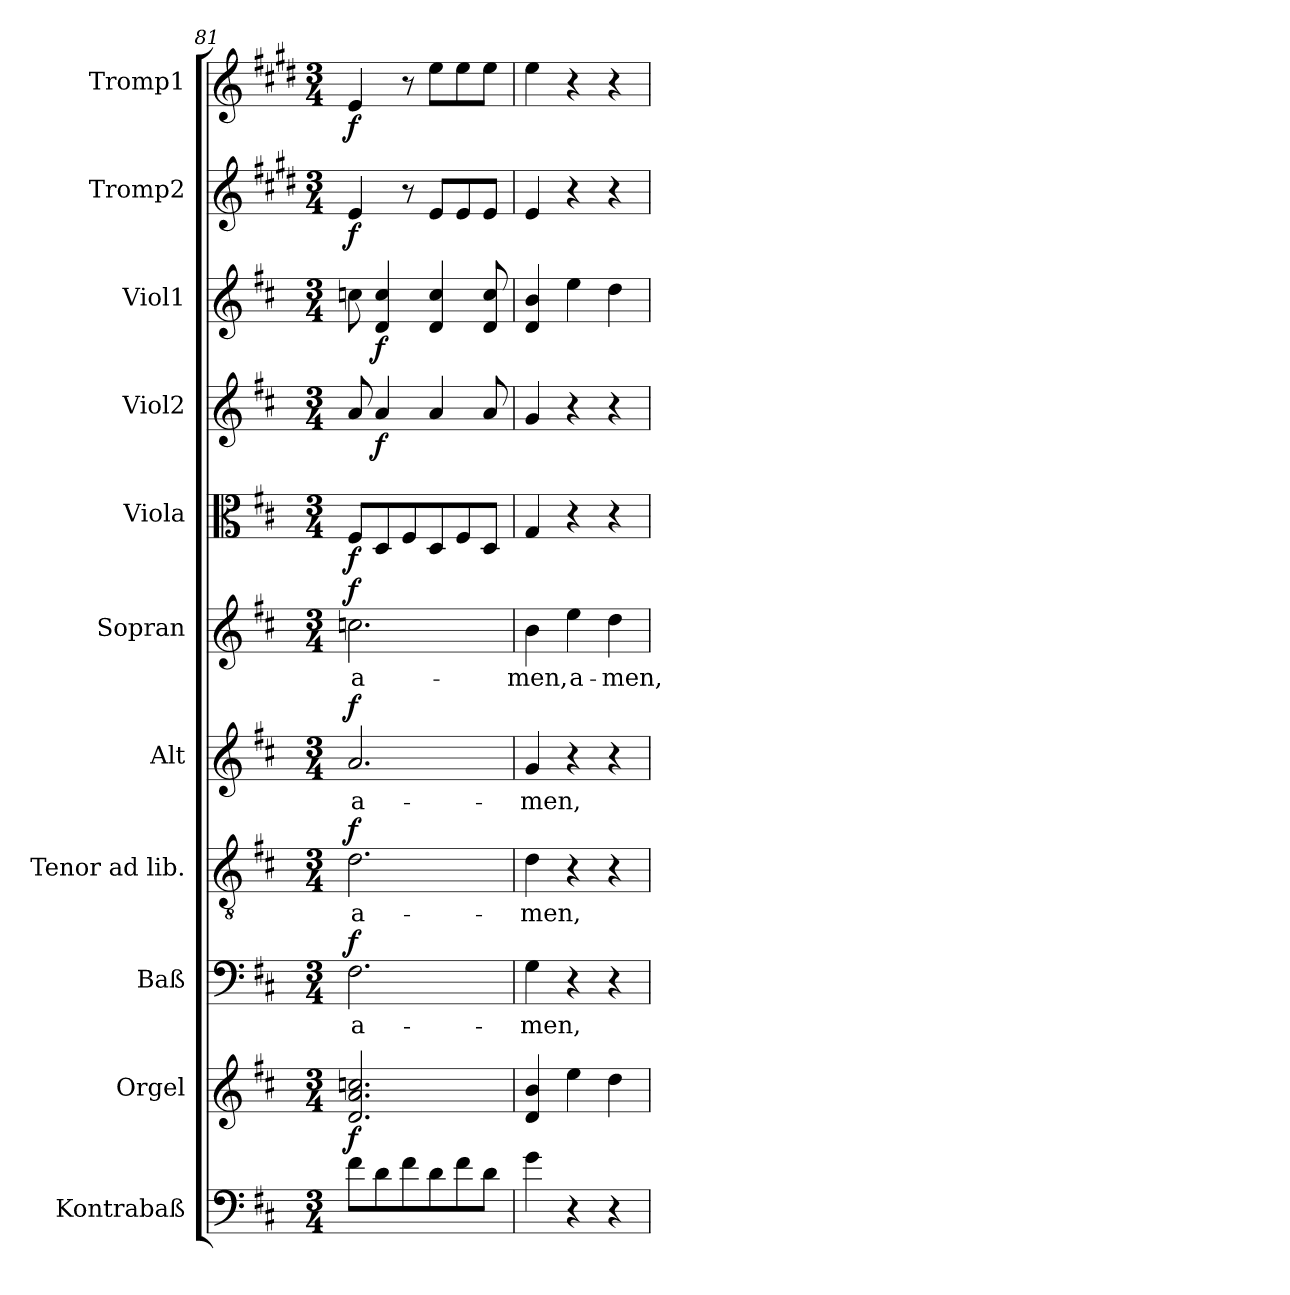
**kern	**dynam	**kern	**kern	**text	**dynam	**kern	**text	**dynam	**kern	**text	**dynam	**kern	**text	**dynam	**kern	**dynam	**kern	**dynam	**kern	**dynam	**kern	**dynam	**kern	**dynam
*part11	*part11	*part10	*part9	*part9	*part9	*part8	*part8	*part8	*part7	*part7	*part7	*part6	*part6	*part6	*part5	*part5	*part4	*part4	*part3	*part3	*part2	*part2	*part1	*part1
*staff11	*staff11	*staff10	*staff9	*staff9	*staff9	*staff8	*staff8	*staff8	*staff7	*staff7	*staff7	*staff6	*staff6	*staff6	*staff5	*staff5	*staff4	*staff4	*staff3	*staff3	*staff2	*staff2	*staff1	*staff1
*I"Kontrabaß	*	*I"Orgel	*I"Baß	*	*	*I"Tenor ad lib.	*	*	*I"Alt	*	*	*I"Sopran	*	*	*I"Viola	*	*I"Viol2	*	*I"Viol1	*	*I"Tromp2	*	*I"Tromp1	*
*	*	*	*	*	*	*	*	*	*	*	*	*	*	*	*I'Vla	*	*	*	*	*	*	*	*	*
*clefF4	*	*clefG2	*clefF4	*	*	*clefGv2	*	*	*clefG2	*	*	*clefG2	*	*	*clefC3	*	*clefG2	*	*clefG2	*	*clefG2	*	*clefG2	*
*ITrd7c12	*	*	*	*	*	*	*	*	*	*	*	*	*	*	*	*	*	*	*	*	*ITrd1c2	*	*ITrd1c2	*
*k[f#c#]	*	*k[f#c#]	*k[f#c#]	*	*	*k[f#c#]	*	*	*k[f#c#]	*	*	*k[f#c#]	*	*	*k[f#c#]	*	*k[f#c#]	*	*k[f#c#]	*	*k[f#c#]	*	*k[f#c#]	*
*D:	*	*D:	*D:	*	*	*D:	*	*	*D:	*	*	*D:	*	*	*D:	*	*D:	*	*D:	*	*D:	*	*D:	*
*M3/4	*	*M3/4	*M3/4	*	*	*M3/4	*	*	*M3/4	*	*	*M3/4	*	*	*M3/4	*	*M3/4	*	*M3/4	*	*M3/4	*	*M3/4	*
=81	=81	=81	=81	=81	=81	=81	=81	=81	=81	=81	=81	=81	=81	=81	=81	=81	=81	=81	=81	=81	=81	=81	=81	=81
!	!LO:DY:a	!	!	!LO:LY:b	!LO:DY:a	!	!LO:LY:b	!LO:DY:a	!	!LO:LY:b	!LO:DY:a	!	!LO:LY:b	!LO:DY:a	!	!LO:DY:b	!	!	!	!	!	!LO:DY:b	!	!LO:DY:b
8F#\L	f	2.d/ 2.a/ 2.ccn/	2.F#\	a-	f	2.d\	a-	f	2.a/	a-	f	2.ccn\	a-	f	8F#/L	f	8a/	.	8ccn\	.	4d/	f	4d/	f
!	!	!	!	!	!	!	!	!	!	!	!	!	!	!	!	!	!	!LO:DY:b	!	!LO:DY:b	!	!	!	!
8D\	.	.	.	.	.	.	.	.	.	.	.	.	.	.	8D/	.	4a/	f	4d/ 4cc/	f	.	.	.	.
8F#\	.	.	.	.	.	.	.	.	.	.	.	.	.	.	8F#/	.	.	.	.	.	8r	.	8r	.
8D\	.	.	.	.	.	.	.	.	.	.	.	.	.	.	8D/	.	4a/	.	4d/ 4cc/	.	8d/L	.	8dd\L	.
8F#\	.	.	.	.	.	.	.	.	.	.	.	.	.	.	8F#/	.	.	.	.	.	8d/	.	8dd\	.
8D\J	.	.	.	.	.	.	.	.	.	.	.	.	.	.	8D/J	.	8a/	.	8d/ 8cc/	.	8d/J	.	8dd\J	.
!!LO:PB:g=z
=82	=82	=82	=82	=82	=82	=82	=82	=82	=82	=82	=82	=82	=82	=82	=82	=82	=82	=82	=82	=82	=82	=82	=82	=82
!	!	!	!	!LO:LY:b	!	!	!LO:LY:b	!	!	!LO:LY:b	!	!	!LO:LY:b	!	!	!	!	!	!	!	!	!	!	!
4G\	.	4d/ 4b/	4G\	-men,	.	4d\	-men,	.	4g/	-men,	.	4b\	-men,	.	4G/	.	4g/	.	4d/ 4b/	.	4d/	.	4dd\	.
!	!	!	!	!	!	!	!	!	!	!	!	!	!LO:LY:b	!	!	!	!	!	!	!	!	!	!	!
4r	.	4ee\	4r	.	.	4r	.	.	4r	.	.	4ee\	a-	.	4r	.	4r	.	4ee\	.	4r	.	4r	.
!	!	!	!	!	!	!	!	!	!	!	!	!	!LO:LY:b	!	!	!	!	!	!	!	!	!	!	!
4r	.	4dd\	4r	.	.	4r	.	.	4r	.	.	4dd\	-men,	.	4r	.	4r	.	4dd\	.	4r	.	4r	.
=	=	=	=	=	=	=	=	=	=	=	=	=	=	=	=	=	=	=	=	=	=	=	=	=
*-	*-	*-	*-	*-	*-	*-	*-	*-	*-	*-	*-	*-	*-	*-	*-	*-	*-	*-	*-	*-	*-	*-	*-	*-
